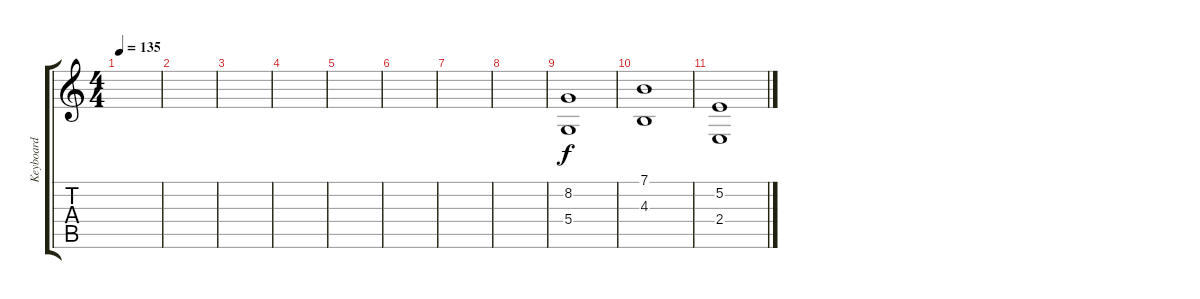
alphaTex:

\track ("Keyboard" "Keyboard") {instrument churchorgan}
\staff {score tabs}
\tuning (E4 B3 G3 D3 A2 E2) {hide}
\ts (4 4)
\tempo 135
\clef g2
\ks c
|
|
|
|
|
|
|
|
(8.2 5.4).1 |
(7.1 4.3).1 |
(5.2 2.4).1
